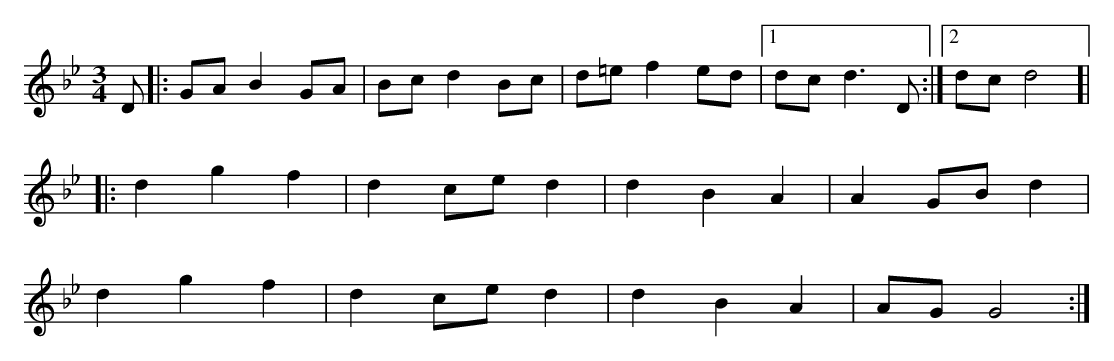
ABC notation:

X:1
M:3/4
K:Gmin
D|:GA B2 GA|Bc d2 Bc|d=e f2 ed|1 dc d3D:|2 dc d4 ]|
|:d2 g2 f2|d2 ce d2|d2 B2 A2|A2 GB d2|
d2 g2 f2|d2 ce d2|d2 B2 A2|AG G4:|
